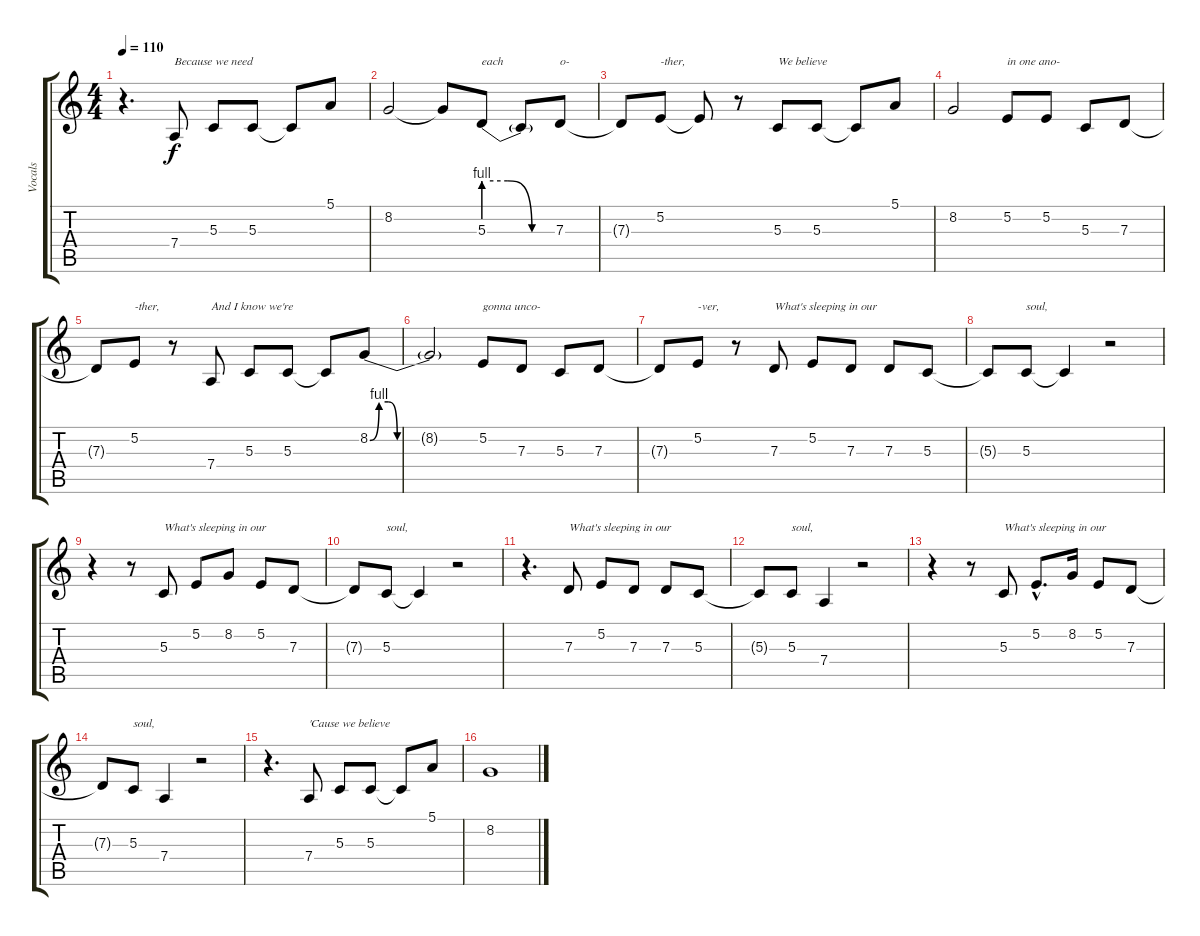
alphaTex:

\track ("Vocals" "Vocals") {instrument tenorsax}
\staff {score tabs}
\tuning (E4 B3 G3 D3 A2 E2) {hide}
\ts (4 4)
\tempo 110
\clef g2
\ks c
r.4{d dy f} 7.4.8{txt "Because we need"} 5.3.8 5.3.8 5.3{t}.8 5.1.8 |
8.2.2 8.2{t}.8 5.3{be (custom 0 4 20 4 40 0 60 0)}.8{txt "each"} 5.3{t}.8 7.3.8{txt "o-"} |
7.3{t}.8 5.2.8{txt "-ther,"} 5.2{t}.8 r.8 5.3.8{txt "We believe"} 5.3.8 5.3{t}.8 5.1.8 |
8.2.2 5.2.8{txt "in one ano-"} 5.2.8 5.3.8 7.3.8 |
7.3{t}.8 5.2.8{txt "-ther,"} r.8 7.4.8{txt "And I know we're"} 5.3.8 5.3.8 5.3{t}.8 8.2{be (custom 0 0 5 4 10 4 15 0 60 0)}.8 |
8.2{t}.2 5.2.8{txt "gonna unco-"} 7.3.8 5.3.8 7.3.8 |
7.3{t}.8 5.2.8{txt "-ver,"} r.8 7.3.8{txt "What's sleeping in our"} 5.2.8 7.3.8 7.3.8 5.3.8 |
5.3{t}.8 5.3.8{txt "soul,"} 5.3{t}.4 r.2 |
r.4 r.8 5.3.8{txt "What's sleeping in our"} 5.2.8 8.2.8 5.2.8 7.3.8 |
7.3{t}.8 5.3.8{txt "soul,"} 5.3{t}.4 r.2 |
r.4{d} 7.3.8{txt "What's sleeping in our"} 5.2.8 7.3.8 7.3.8 5.3.8 |
5.3{t}.8 5.3.8{txt "soul,"} 7.4.4 r.2 |
r.4 r.8 5.3.8{txt "What's sleeping in our"} 5.2{hac}.8{d} 8.2.16 5.2.8 7.3.8 |
7.3{t}.8 5.3.8{txt "soul,"} 7.4.4 r.2 |
r.4{d} 7.4.8{txt "'Cause we believe"} 5.3.8 5.3.8 5.3{t}.8 5.1.8 |
8.2.1
